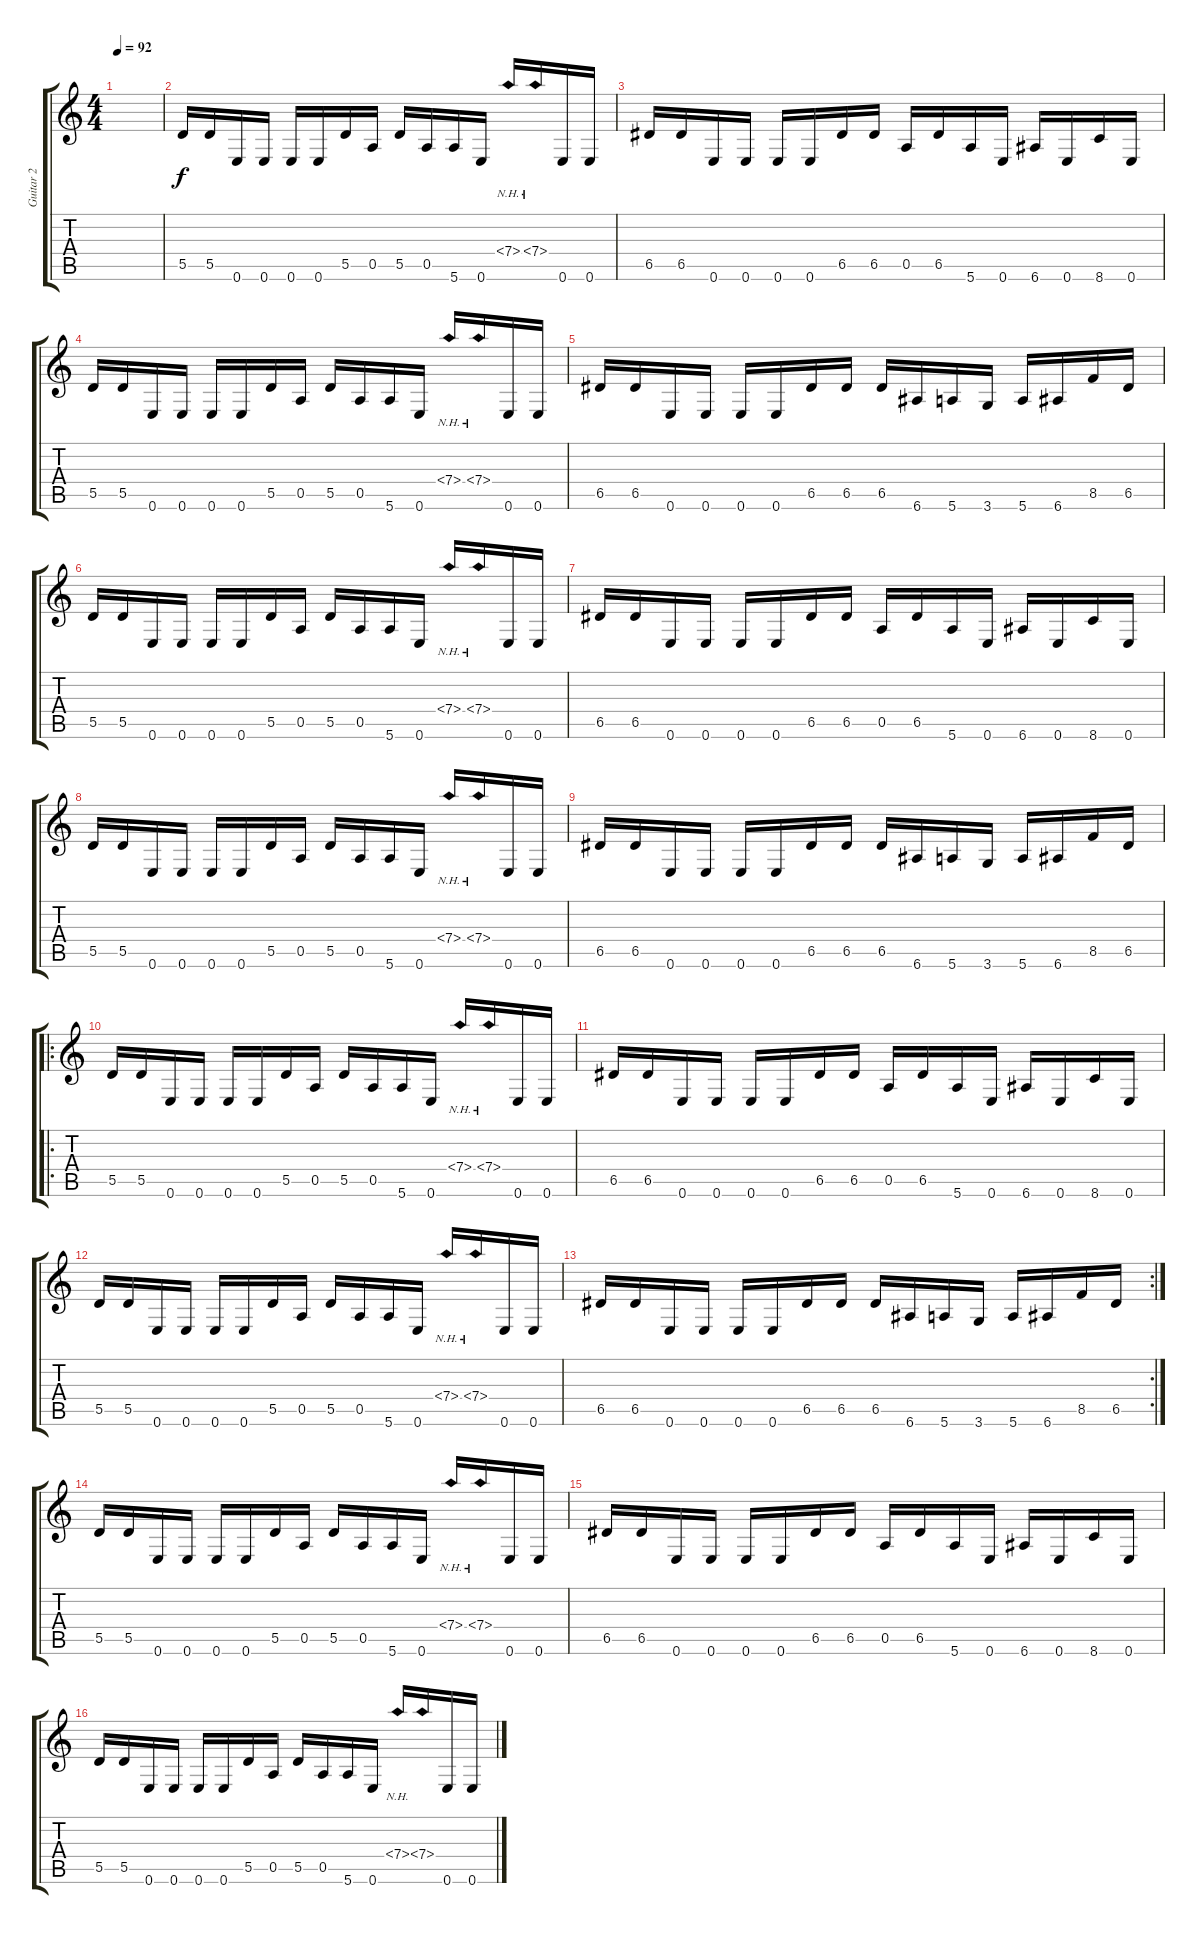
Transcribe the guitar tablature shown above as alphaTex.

\track ("Guitar 2" "Guitar 2") {instrument overdrivenguitar}
\staff {score tabs}
\tuning (E4 B3 G3 D3 A2 E2) {hide}
\ts (4 4)
\tempo 92
\clef g2
\ks c
|
5.5.16 5.5.16 0.6.16 0.6.16 0.6.16 0.6.16 5.5.16 0.5.16 5.5.16 0.5.16 5.6.16 0.6.16 7.4{nh}.16 7.4{nh}.16 0.6.16 0.6.16 |
6.5.16 6.5.16 0.6.16 0.6.16 0.6.16 0.6.16 6.5.16 6.5.16 0.5.16 6.5.16 5.6.16 0.6.16 6.6.16 0.6.16 8.6.16 0.6.16 |
5.5.16 5.5.16 0.6.16 0.6.16 0.6.16 0.6.16 5.5.16 0.5.16 5.5.16 0.5.16 5.6.16 0.6.16 7.4{nh}.16 7.4{nh}.16 0.6.16 0.6.16 |
6.5.16 6.5.16 0.6.16 0.6.16 0.6.16 0.6.16 6.5.16 6.5.16 6.5.16 6.6.16 5.6.16 3.6.16 5.6.16 6.6.16 8.5.16 6.5.16 |
5.5.16 5.5.16 0.6.16 0.6.16 0.6.16 0.6.16 5.5.16 0.5.16 5.5.16 0.5.16 5.6.16 0.6.16 7.4{nh}.16 7.4{nh}.16 0.6.16 0.6.16 |
6.5.16 6.5.16 0.6.16 0.6.16 0.6.16 0.6.16 6.5.16 6.5.16 0.5.16 6.5.16 5.6.16 0.6.16 6.6.16 0.6.16 8.6.16 0.6.16 |
5.5.16 5.5.16 0.6.16 0.6.16 0.6.16 0.6.16 5.5.16 0.5.16 5.5.16 0.5.16 5.6.16 0.6.16 7.4{nh}.16 7.4{nh}.16 0.6.16 0.6.16 |
6.5.16 6.5.16 0.6.16 0.6.16 0.6.16 0.6.16 6.5.16 6.5.16 6.5.16 6.6.16 5.6.16 3.6.16 5.6.16 6.6.16 8.5.16 6.5.16 |
\ro
5.5.16 5.5.16 0.6.16 0.6.16 0.6.16 0.6.16 5.5.16 0.5.16 5.5.16 0.5.16 5.6.16 0.6.16 7.4{nh}.16 7.4{nh}.16 0.6.16 0.6.16 |
6.5.16 6.5.16 0.6.16 0.6.16 0.6.16 0.6.16 6.5.16 6.5.16 0.5.16 6.5.16 5.6.16 0.6.16 6.6.16 0.6.16 8.6.16 0.6.16 |
5.5.16 5.5.16 0.6.16 0.6.16 0.6.16 0.6.16 5.5.16 0.5.16 5.5.16 0.5.16 5.6.16 0.6.16 7.4{nh}.16 7.4{nh}.16 0.6.16 0.6.16 |
\rc 2
6.5.16 6.5.16 0.6.16 0.6.16 0.6.16 0.6.16 6.5.16 6.5.16 6.5.16 6.6.16 5.6.16 3.6.16 5.6.16 6.6.16 8.5.16 6.5.16 |
5.5.16 5.5.16 0.6.16 0.6.16 0.6.16 0.6.16 5.5.16 0.5.16 5.5.16 0.5.16 5.6.16 0.6.16 7.4{nh}.16 7.4{nh}.16 0.6.16 0.6.16 |
6.5.16 6.5.16 0.6.16 0.6.16 0.6.16 0.6.16 6.5.16 6.5.16 0.5.16 6.5.16 5.6.16 0.6.16 6.6.16 0.6.16 8.6.16 0.6.16 |
5.5.16 5.5.16 0.6.16 0.6.16 0.6.16 0.6.16 5.5.16 0.5.16 5.5.16 0.5.16 5.6.16 0.6.16 7.4{nh}.16 7.4{nh}.16 0.6.16 0.6.16
